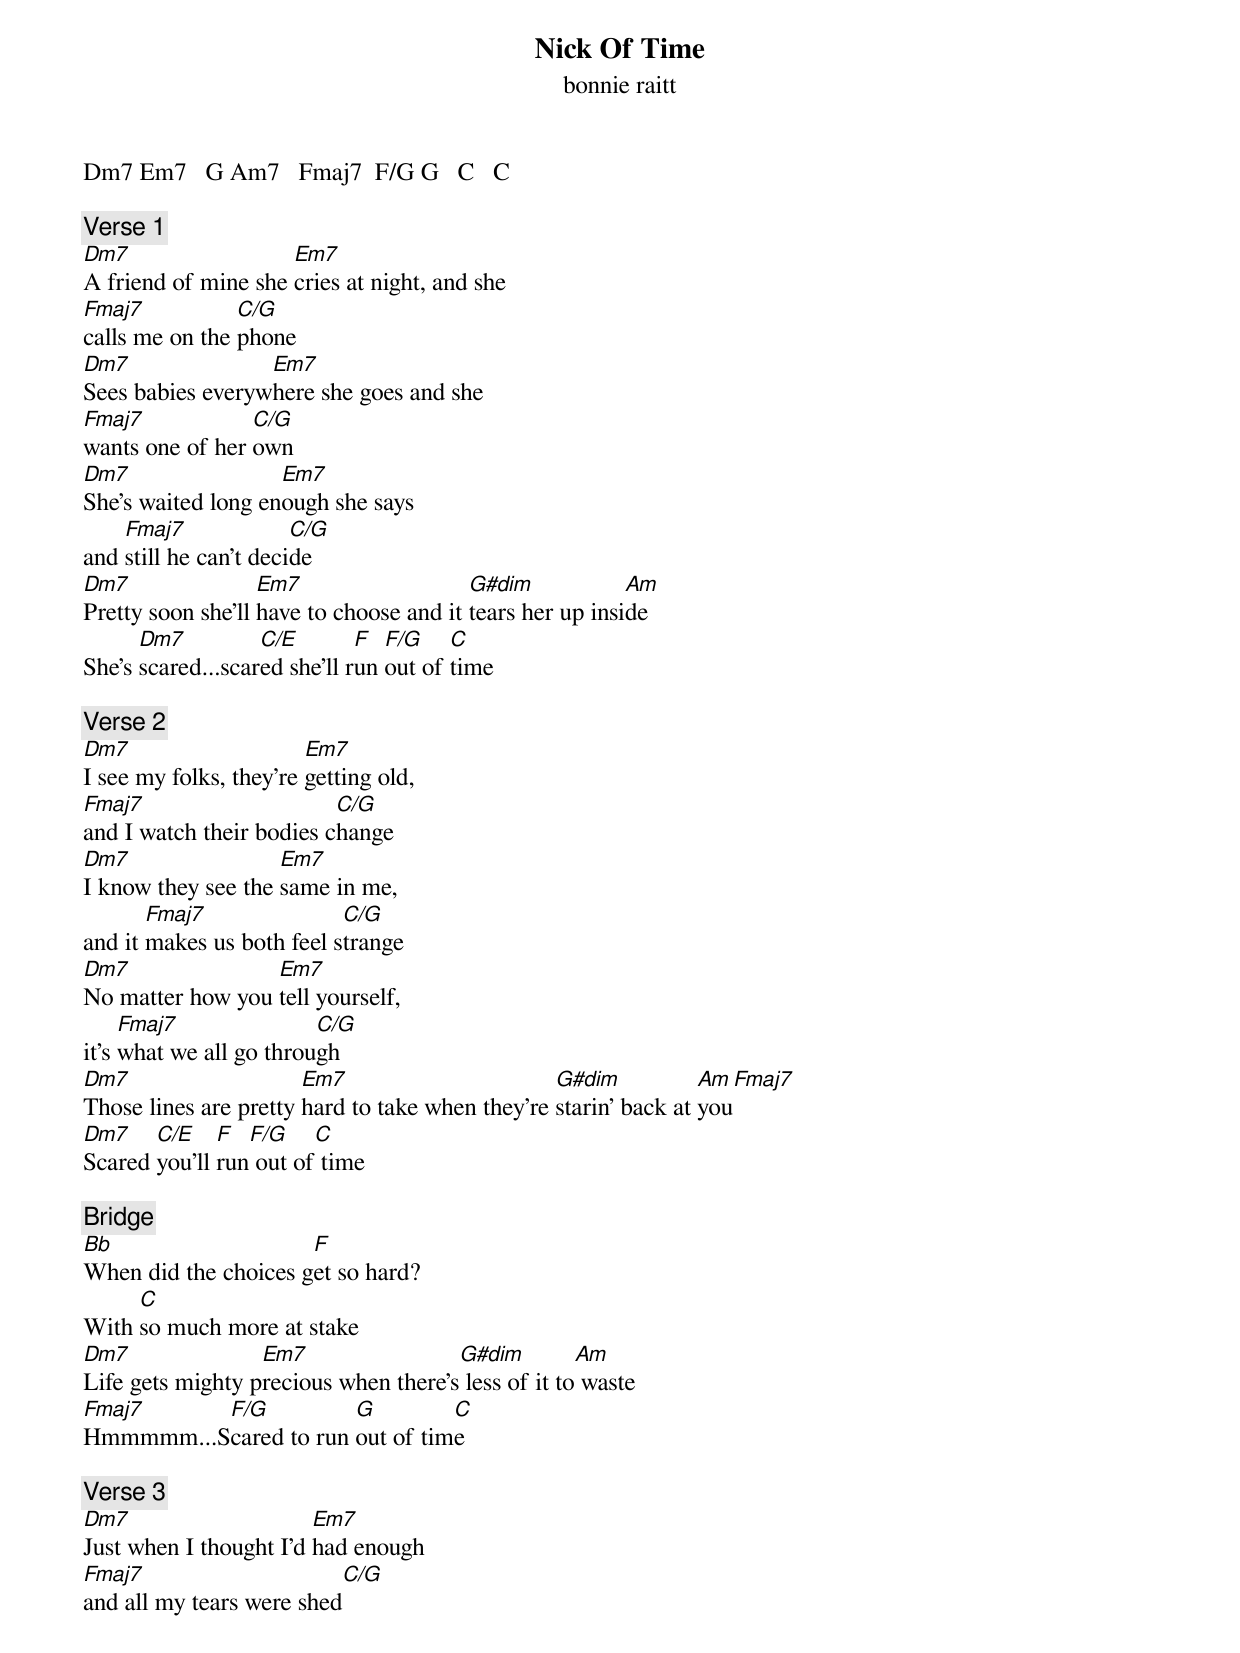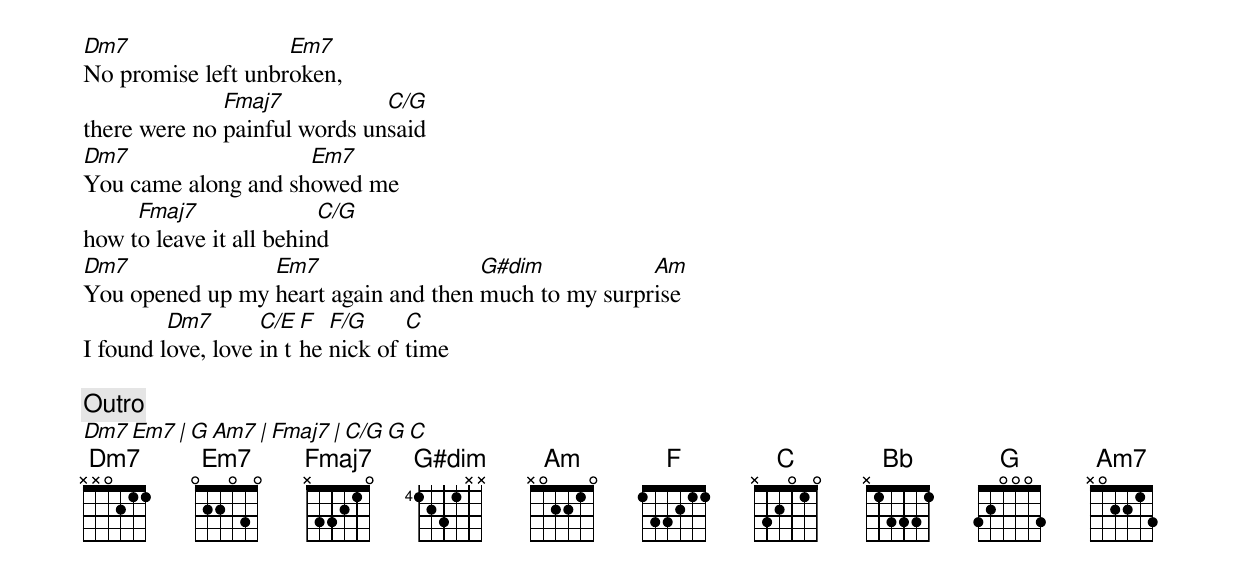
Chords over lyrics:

{title: Nick Of Time}
{subtitle: bonnie raitt}


Dm7 Em7   G Am7   Fmaj7  F/G G   C   C

[Verse 1]
Dm7                  Em7
A friend of mine she cries at night, and she
Fmaj7           C/G
calls me on the phone
Dm7               Em7
Sees babies everywhere she goes and she
Fmaj7            C/G
wants one of her own
Dm7                 Em7
She's waited long enough she says
    Fmaj7              C/G
and still he can't decide
Dm7                Em7                   G#dim            Am
Pretty soon she'll have to choose and it tears her up inside
      Dm7          C/E        F  F/G    C
She's scared...scared she'll run out of time

[Verse 2]
Dm7                     Em7
I see my folks, they're getting old,
Fmaj7                     C/G
and I watch their bodies change
Dm7                 Em7
I know they see the same in me,
       Fmaj7               C/G
and it makes us both feel strange
Dm7               Em7
No matter how you tell yourself,
     Fmaj7               C/G
it's what we all go through
Dm7                    Em7                       G#dim           Am    Fmaj7
Those lines are pretty hard to take when they're starin' back at you
Dm7    C/E    F  F/G    C
Scared you'll run out of time

[Bridge]
Bb                    F
When did the choices get so hard?
     C
With so much more at stake
Dm7               Em7                 G#dim         Am
Life gets mighty precious when there's less of it to waste
Fmaj7     F/G          G         C
Hmmmmm...Scared to run out of time

[Verse 3]
Dm7                     Em7
Just when I thought I'd had enough
Fmaj7                     C/G
and all my tears were shed
Dm7                 Em7
No promise left unbroken,
              Fmaj7           C/G
there were no painful words unsaid
Dm7                  Em7
You came along and showed me
     Fmaj7               C/G
how to leave it all behind
Dm7              Em7                  G#dim           Am
You opened up my heart again and then much to my surprise
         Dm7       C/E F  F/G     C
I found love, love in the nick of time

[Outro]
Dm7 Em7 | G Am7 | Fmaj7 | C/G G  C
